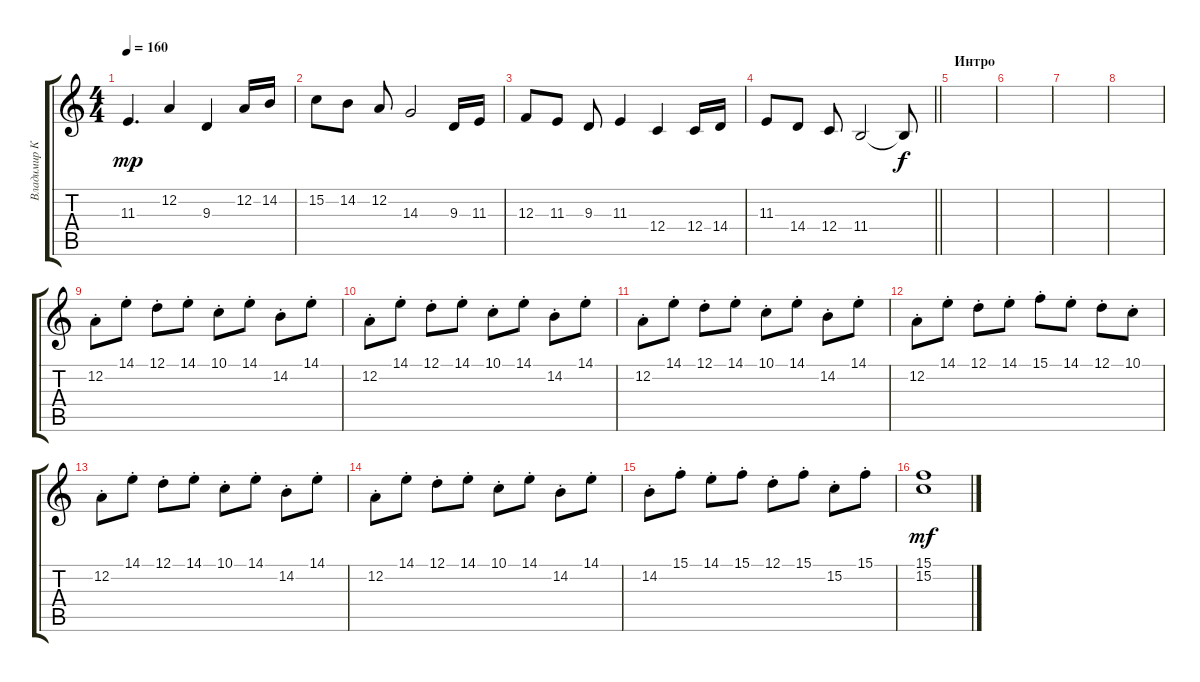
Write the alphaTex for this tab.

\track ("Владимир Капырин" "Владимир К") {instrument harpsichord}
\staff {score tabs}
\tuning (D4 A3 F3 C3 G2 D2) {hide}
\ts (4 4)
\tempo 160
\clef g2
\ks c
11.3.4{d dy mp} 12.2.4 9.3.4 12.2.16 14.2.16 |
15.2.8 14.2.8 12.2.8 14.3.2 9.3.16 11.3.16 |
12.3.8 11.3.8 9.3.8 11.3.4 12.4.4 12.4.16 14.4.16 |
\barLineRight lightlight
11.3.8 14.4.8 12.4.8 11.4.2 11.4{t}.8{dy f} |
\section ("" "Интро")
|
|
|
|
12.2{st}.8{instrument stringensemble1} 14.1{st}.8 12.1{st}.8 14.1{st}.8 10.1{st}.8 14.1{st}.8 14.2{st}.8 14.1{st}.8 |
12.2{st}.8 14.1{st}.8 12.1{st}.8 14.1{st}.8 10.1{st}.8 14.1{st}.8 14.2{st}.8 14.1{st}.8 |
12.2{st}.8 14.1{st}.8 12.1{st}.8 14.1{st}.8 10.1{st}.8 14.1{st}.8 14.2{st}.8 14.1{st}.8 |
12.2{st}.8 14.1{st}.8 12.1{st}.8 14.1{st}.8 15.1{st}.8 14.1{st}.8 12.1{st}.8 10.1{st}.8 |
12.2{st}.8 14.1{st}.8 12.1{st}.8 14.1{st}.8 10.1{st}.8 14.1{st}.8 14.2{st}.8 14.1{st}.8 |
12.2{st}.8 14.1{st}.8 12.1{st}.8 14.1{st}.8 10.1{st}.8 14.1{st}.8 14.2{st}.8 14.1{st}.8 |
14.2{st}.8 15.1{st}.8 14.1{st}.8 15.1{st}.8 12.1{st}.8 15.1{st}.8 15.2{st}.8 15.1{st}.8 |
(15.1 15.2).1{dy mf}
